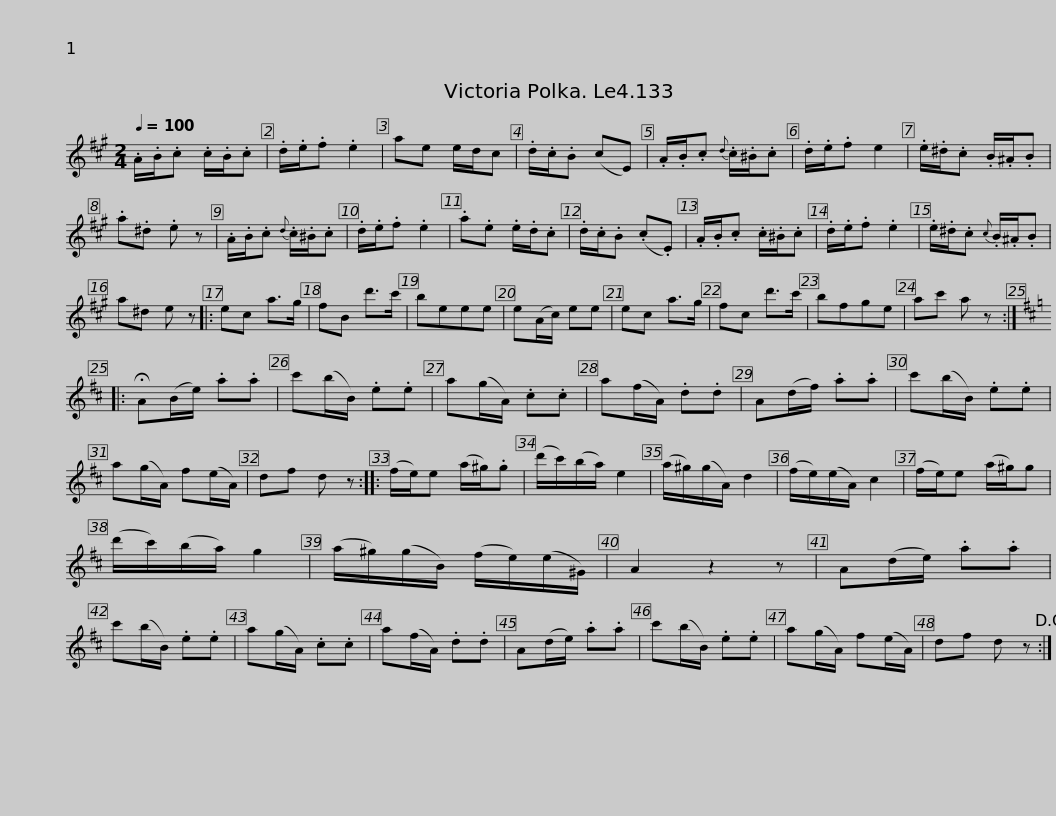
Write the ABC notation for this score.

X:1
L:1/8
Q:1/4=100
M:2/4
I:linebreak $
K:A
V:1 treble
V:1
 .A/.B/.c .c/.B/.c | .d/.e/.f .e2 | ae e/d/c | .d/.c/.B (cE) | .A/.B/.c{d} .c/.^B/.c | %5
 .d/.e/.f e2 | .e/.^d/.c .B/.^A/.B | .a.^d .e z |$ .A/.B/.c{d} .c/.^B/.c | .d/.e/.f .e2 | %10
 .a.e .e/.d/.c | .d/.c/.B (.c.E) | .A/.B/.c .c/.^B/.c | .d/.e/.f .e2 | .e/.^d/.c{c} .B/.^A/.B | %15
 a^d e z |:$ ec a>g | fB d'>c' | beee | e(A/c/) ee | %20
 ec a>g | fc d'>c' | bfge | ac' a z ::$[K:D] !fermata!A(B/e/) .a.a | %25
 c'(b/B/) .e.e | a(g/A/) .c.c | a(f/A/) .d.d | A(d/f/) .a.a | c'(b/B/) .e.e | %30
 a(g/A/) f(e/A/) | df d z ::$ (f/e/)e (a/^g/).g | (d'/c'/)(b/a/) e2 | (a/^g/)(g/A/) d2 | %35
 (f/e/)(e/A/) c2 | (f/e/)e (a/^g/)g | (d'/c'/)(b/a/) g2 |$ (a/^g/)(g/B/) (f/e/)(e/^G/) | A2 z2 z | %40
 A(d/e/) .a.a | c'(b/B/) .e.e | a(g/A/) .c.c | a(f/A/) .d.d | A(d/e/) .a.a | %45
 c'(b/B/) .e.e |$ a(g/A/) f(e/A/) | df d z!D.C.! :| %48
